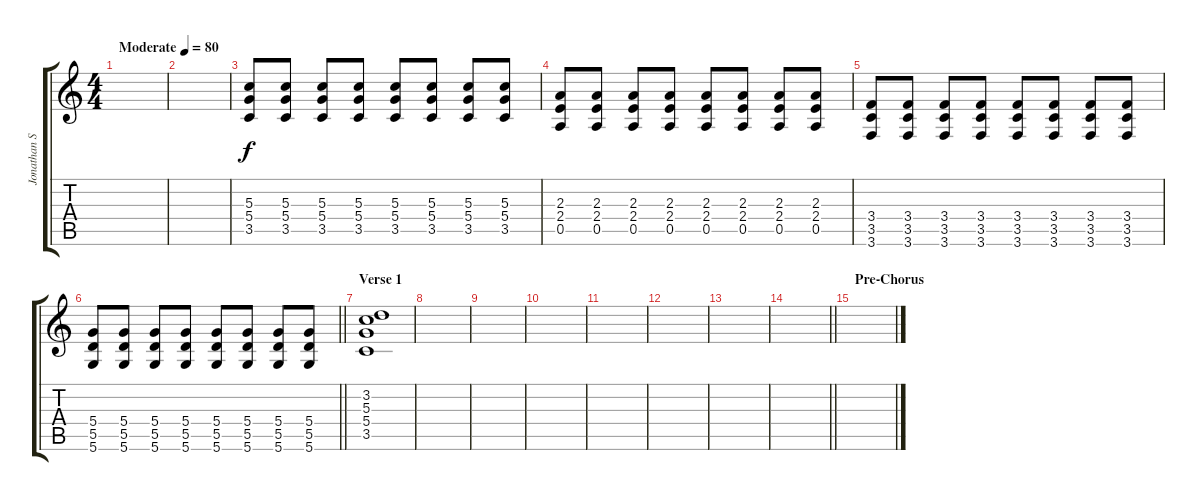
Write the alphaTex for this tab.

\track ("Jonathan Steingard (Rhythm)" "Jonathan S") {instrument distortionguitar}
\staff {score tabs}
\tuning (E4 B3 G3 D3 A2 D2) {hide}
\ts (4 4)
\tempo (80 "Moderate")
\clef g2
\ks c
|
|
(5.3 5.4 3.5).8 (5.3 5.4 3.5).8 (5.3 5.4 3.5).8 (5.3 5.4 3.5).8 (5.3 5.4 3.5).8 (5.3 5.4 3.5).8 (5.3 5.4 3.5).8 (5.3 5.4 3.5).8 |
(2.3 2.4 0.5).8 (2.3 2.4 0.5).8 (2.3 2.4 0.5).8 (2.3 2.4 0.5).8 (2.3 2.4 0.5).8 (2.3 2.4 0.5).8 (2.3 2.4 0.5).8 (2.3 2.4 0.5).8 |
(3.4 3.5 3.6).8 (3.4 3.5 3.6).8 (3.4 3.5 3.6).8 (3.4 3.5 3.6).8 (3.4 3.5 3.6).8 (3.4 3.5 3.6).8 (3.4 3.5 3.6).8 (3.4 3.5 3.6).8 |
\barLineRight lightlight
(5.4 5.5 5.6).8 (5.4 5.5 5.6).8 (5.4 5.5 5.6).8 (5.4 5.5 5.6).8 (5.4 5.5 5.6).8 (5.4 5.5 5.6).8 (5.4 5.5 5.6).8 (5.4 5.5 5.6).8 |
\section ("" "Verse 1")
(3.2 5.3 5.4 3.5).1 |
|
|
|
|
|
|
\barLineRight lightlight
|
\section ("" "Pre-Chorus")
